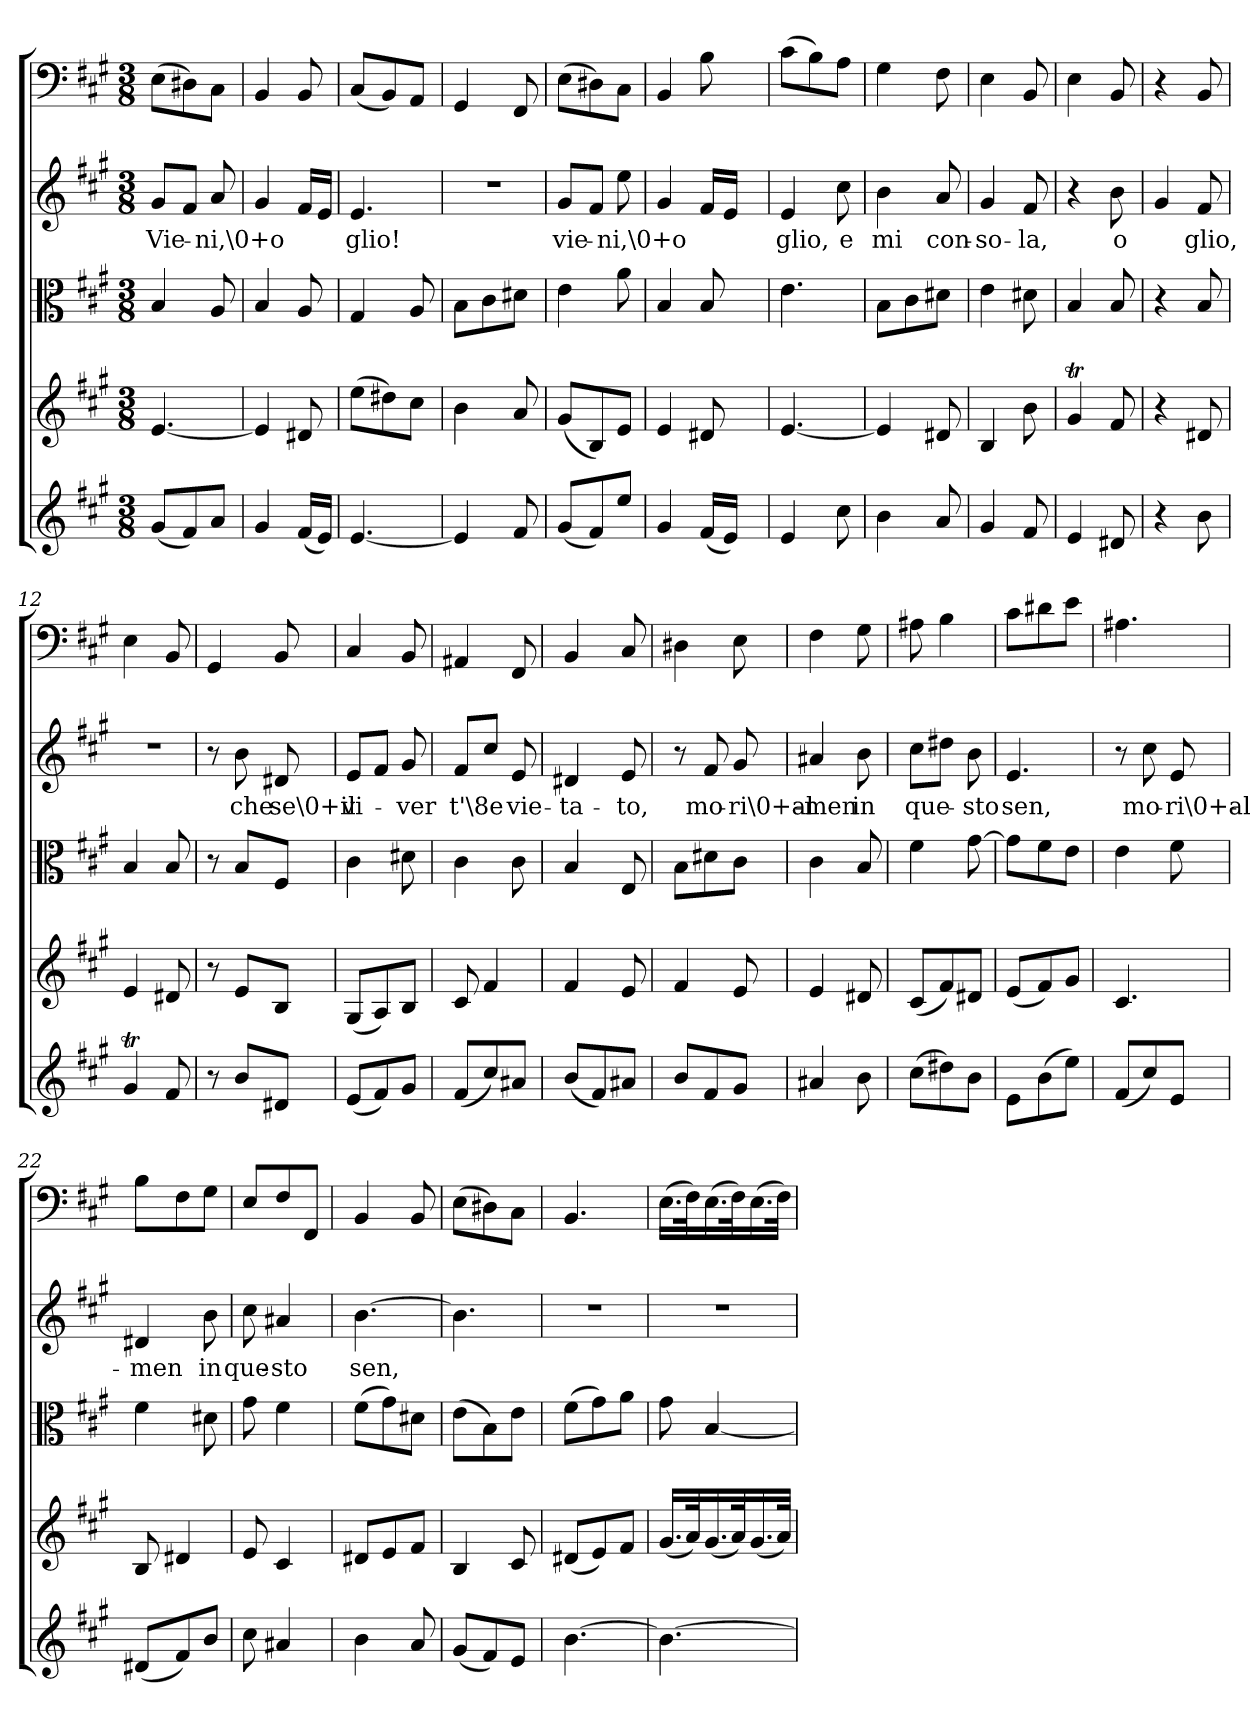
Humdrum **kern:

**kern	**kern	**kern	**kern	**text	**kern
*part5	*part4	*part3	*part2	*part2	*part1
*staff5	*staff4	*staff3	*staff2	*staff2	*staff1
*clefG2	*clefG2	*clefC3	*clefG2	*	*clefF4
*k[f#c#g#]	*k[f#c#g#]	*k[f#c#g#]	*k[f#c#g#]	*	*k[f#c#g#]
*A:	*A:	*A:	*A:	*	*A:
*M3/8	*M3/8	*M3/8	*M3/8	*	*M3/8
=1	=1	=1	=1	=1	=1
(8g#/L	[4.e/	4B/	8g#/L	Vie-	(8E\L
8f#/)	.	.	8f#/J	.	8D#X\)
8a/J	.	8A/	8a/	-ni,\0+o	8C#\J
=2	=2	=2	=2	=2	=2
4g#/	4e/]	4B/	4g#/	.	4BB/
(16f#/LL	8d#X/	8A/	16f#/LL	.	8BB/
16e/JJ)	.	.	16e/JJ	.	.
=3	=3	=3	=3	=3	=3
[4.e/	(8ee\L	4G#/	4.e/	glio!	(8C#/L
.	8dd#X\)	.	.	.	8BB/)
.	8cc#\J	8A/	.	.	8AA/J
=4	=4	=4	=4	=4	=4
4e/]	4b\	8B\L	4.r	.	4GG#/
.	.	8c#\	.	.	.
8f#/	8a/	8d#X\J	.	.	8FF#/
=5	=5	=5	=5	=5	=5
(8g#/L	(8g#/L	4e\	8g#/L	vie-	(8E\L
8f#/)	8B/)	.	8f#/J	.	8D#X\)
8ee/J	8e/J	8a\	8ee\	-ni,\0+o	8C#\J
=6	=6	=6	=6	=6	=6
4g#/	4e/	4B/	4g#/	.	4BB/
(16f#/LL	8d#X/	8B/	16f#/LL	.	8B\
16e/JJ)	.	.	16e/JJ	.	.
=7	=7	=7	=7	=7	=7
4e/	[4.e/	4.e\	4e/	glio,	(8c#\L
.	.	.	.	.	8B\)
8cc#\	.	.	8cc#\	e	8A\J
=8	=8	=8	=8	=8	=8
4b\	4e/]	8B\L	4b\	mi	4G#\
.	.	8c#\	.	.	.
8a/	8d#X/	8d#X\J	8a/	con-	8F#\
=9	=9	=9	=9	=9	=9
4g#/	4B/	4e\	4g#/	-so-	4E\
8f#/	8b\	8d#X\	8f#/	-la,	8BB/
=10	=10	=10	=10	=10	=10
4e/	4g#t/	4B/	4r	.	4E\
8d#X/	8f#/	8B/	8b\	o	8BB/
=11	=11	=11	=11	=11	=11
4r	4r	4r	4g#/	.	4r
8b\	8d#X/	8B/	8f#/	glio,	8BB/
=12	=12	=12	=12	=12	=12
4g#t/	4e/	4B/	4.r	.	4E\
8f#/	8d#X/	8B/	.	.	8BB/
=13	=13	=13	=13	=13	=13
8r	8r	8r	8r	.	4GG#/
8b/L	8e/L	8B/L	8b\	che	.
8d#X/J	8B/J	8F#/J	8d#X/	se\0+il	8BB/
=14	=14	=14	=14	=14	=14
(8e/L	(8G#/L	4c#\	8e/L	vi-	4C#/
8f#/)	8A/)	.	8f#/J	.	.
8g#/J	8B/J	8d#X\	8g#/	-ver	8BB/
=15	=15	=15	=15	=15	=15
(8f#/L	8c#/	4c#\	8f#/L	t'\8e	4AA#X/
8cc#/)	4f#/	.	8cc#/J	.	.
8a#X/J	.	8c#\	8e/	vie-	8FF#/
=16	=16	=16	=16	=16	=16
(8b/L	4f#/	4B/	4d#X/	-ta-	4BB/
8f#/)	.	.	.	.	.
8a#X/J	8e/	8E/	8e/	-to,	8C#/
=17	=17	=17	=17	=17	=17
8b/L	4f#/	8B\L	8r	.	4D#X\
8f#/	.	8d#X\	8f#/	mo-	.
8g#/J	8e/	8c#\J	8g#/	-ri\0+al-	8E\
=18	=18	=18	=18	=18	=18
4a#X/	4e/	4c#\	4a#X/	-men	4F#\
8b\	8d#X/	8B/	8b\	in	8G#\
=19	=19	=19	=19	=19	=19
(8cc#\L	(8c#/L	4f#\	8cc#\L	que-	8A#X\
8dd#X\)	8f#/)	.	8dd#X\J	.	4B\
8b\J	8d#X/J	[8g#\	8b\	-sto	.
=20	=20	=20	=20	=20	=20
8e\L	(8e/L	8g#\L]	4.e/	sen,	8c#\L
(8b\	8f#/)	8f#\	.	.	8d#X\
8ee\J)	8g#/J	8e\J	.	.	8e\J
=21	=21	=21	=21	=21	=21
(8f#/L	4.c#/	4e\	8r	.	4.A#X\
8cc#/)	.	.	8cc#\	mo-	.
8e/J	.	8f#\	8e/	-ri\0+al-	.
=22	=22	=22	=22	=22	=22
(8d#X/L	8B/	4f#\	4d#X/	-men	8B\L
8f#/)	4d#X/	.	.	.	8F#\
8b/J	.	8d#X\	8b\	in	8G#\J
=23	=23	=23	=23	=23	=23
8cc#\	8e/	8g#\	8cc#\	que-	8E/L
4a#X/	4c#/	4f#\	4a#X/	-sto	8F#/
.	.	.	.	.	8FF#/J
=24	=24	=24	=24	=24	=24
4b\	8d#X/L	(8f#\L	[4.b\	sen,	4BB/
.	8e/	8g#\)	.	.	.
8a/	8f#/J	8d#X\J	.	.	8BB/
=25	=25	=25	=25	=25	=25
(8g#/L	4B/	(8e\L	4.b\]	.	(8E\L
8f#/)	.	8B\)	.	.	8D#X\)
8e/J	8c#/	8e\J	.	.	8C#\J
=26	=26	=26	=26	=26	=26
[4.b\	(8d#X/L	(8f#\L	4.r	.	4.BB/
.	8e/)	8g#\)	.	.	.
.	8f#/J	8a\J	.	.	.
=27	=27	=27	=27	=27	=27
4.b\_	(16.g#/LL	8g#\	4.r	.	(16.E\LL
.	32a/K)	.	.	.	32F#\K)
.	(16.g#/	[4B/	.	.	(16.E\
.	32a/K)	.	.	.	32F#\K)
.	(16.g#/	.	.	.	(16.E\
.	32a/JJk)	.	.	.	32F#\JJk)
=	=	=	=	=	=
*-	*-	*-	*-	*-	*-
